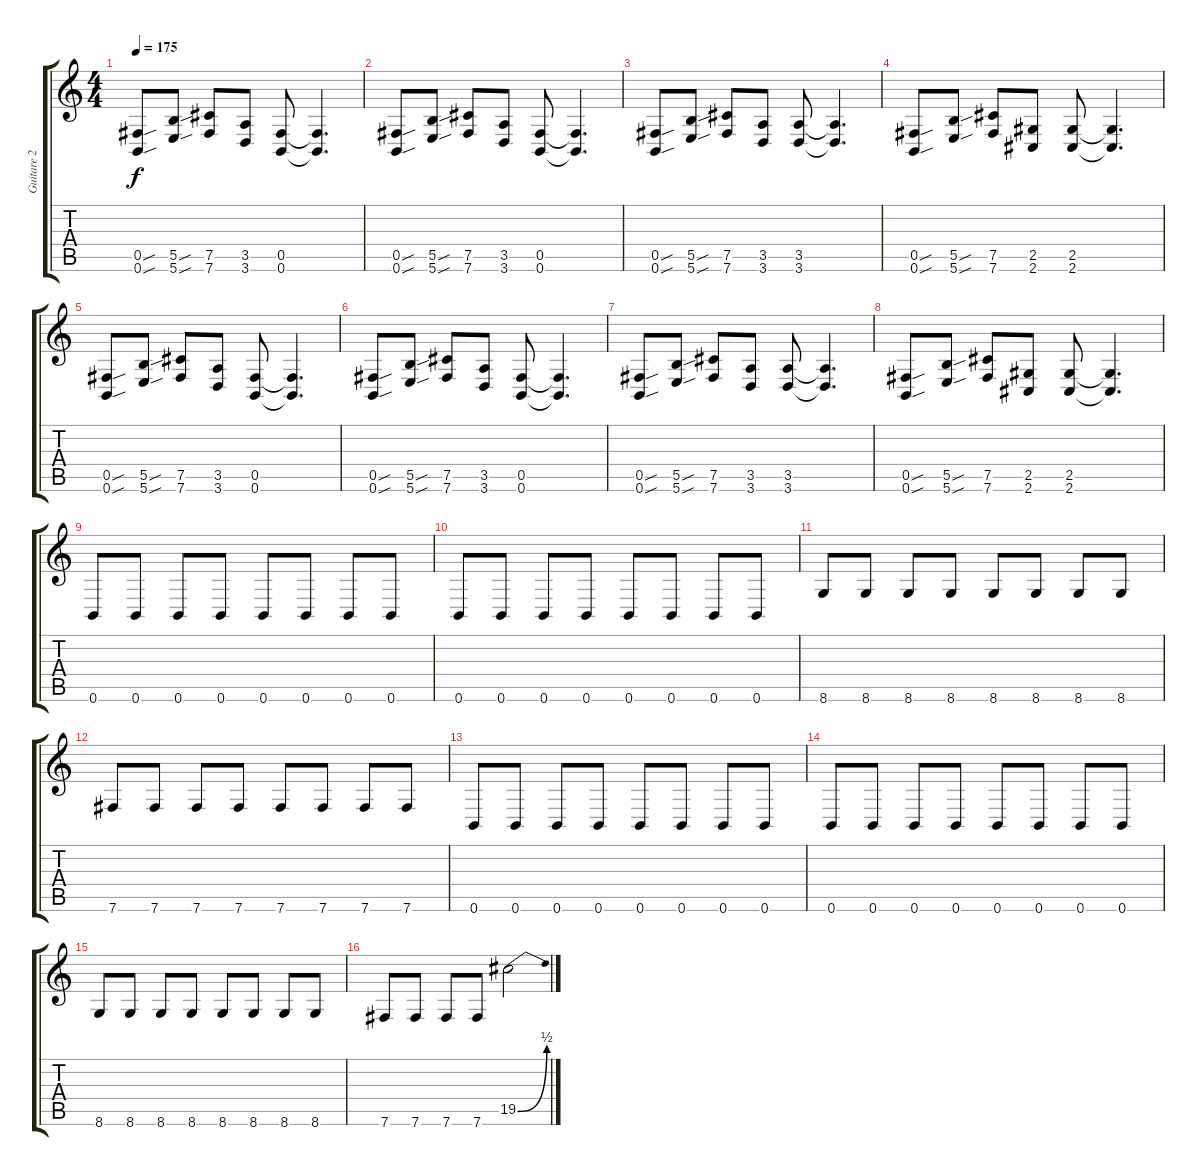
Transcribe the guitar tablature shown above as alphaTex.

\track ("Guitare 2" "Guitare 2") {instrument distortionguitar}
\staff {score tabs}
\tuning (Db4 Ab3 E3 B2 Gb2 B1) {hide}
\ts (4 4)
\tempo 175
\clef g2
\ks c
(0.5{sou} 0.6{sou}).8{dy f} (5.5{sou} 5.6{sou}).8 (7.5 7.6).8 (3.5 3.6).8 (0.5 0.6).8 (0.5{t} 0.6{t}).4{d} |
(0.5{sou} 0.6{sou}).8 (5.5{sou} 5.6{sou}).8 (7.5 7.6).8 (3.5 3.6).8 (0.5 0.6).8 (0.5{t} 0.6{t}).4{d} |
(0.5{sou} 0.6{sou}).8 (5.5{sou} 5.6{sou}).8 (7.5 7.6).8 (3.5 3.6).8 (3.5 3.6).8 (3.5{t} 3.6{t}).4{d} |
(0.5{sou} 0.6{sou}).8 (5.5{sou} 5.6{sou}).8 (7.5 7.6).8 (2.5 2.6).8 (2.5 2.6).8 (2.5{t} 2.6{t}).4{d} |
(0.5{sou} 0.6{sou}).8 (5.5{sou} 5.6{sou}).8 (7.5 7.6).8 (3.5 3.6).8 (0.5 0.6).8 (0.5{t} 0.6{t}).4{d} |
(0.5{sou} 0.6{sou}).8 (5.5{sou} 5.6{sou}).8 (7.5 7.6).8 (3.5 3.6).8 (0.5 0.6).8 (0.5{t} 0.6{t}).4{d} |
(0.5{sou} 0.6{sou}).8 (5.5{sou} 5.6{sou}).8 (7.5 7.6).8 (3.5 3.6).8 (3.5 3.6).8 (3.5{t} 3.6{t}).4{d} |
(0.5{sou} 0.6{sou}).8 (5.5{sou} 5.6{sou}).8 (7.5 7.6).8 (2.5 2.6).8 (2.5 2.6).8 (2.5{t} 2.6{t}).4{d} |
0.6.8 0.6.8 0.6.8 0.6.8 0.6.8 0.6.8 0.6.8 0.6.8 |
0.6.8 0.6.8 0.6.8 0.6.8 0.6.8 0.6.8 0.6.8 0.6.8 |
8.6.8 8.6.8 8.6.8 8.6.8 8.6.8 8.6.8 8.6.8 8.6.8 |
7.6.8 7.6.8 7.6.8 7.6.8 7.6.8 7.6.8 7.6.8 7.6.8 |
0.6.8 0.6.8 0.6.8 0.6.8 0.6.8 0.6.8 0.6.8 0.6.8 |
0.6.8 0.6.8 0.6.8 0.6.8 0.6.8 0.6.8 0.6.8 0.6.8 |
8.6.8 8.6.8 8.6.8 8.6.8 8.6.8 8.6.8 8.6.8 8.6.8 |
7.6.8 7.6.8 7.6.8 7.6.8 19.5{be (bend 0 0 60 2)}.2
